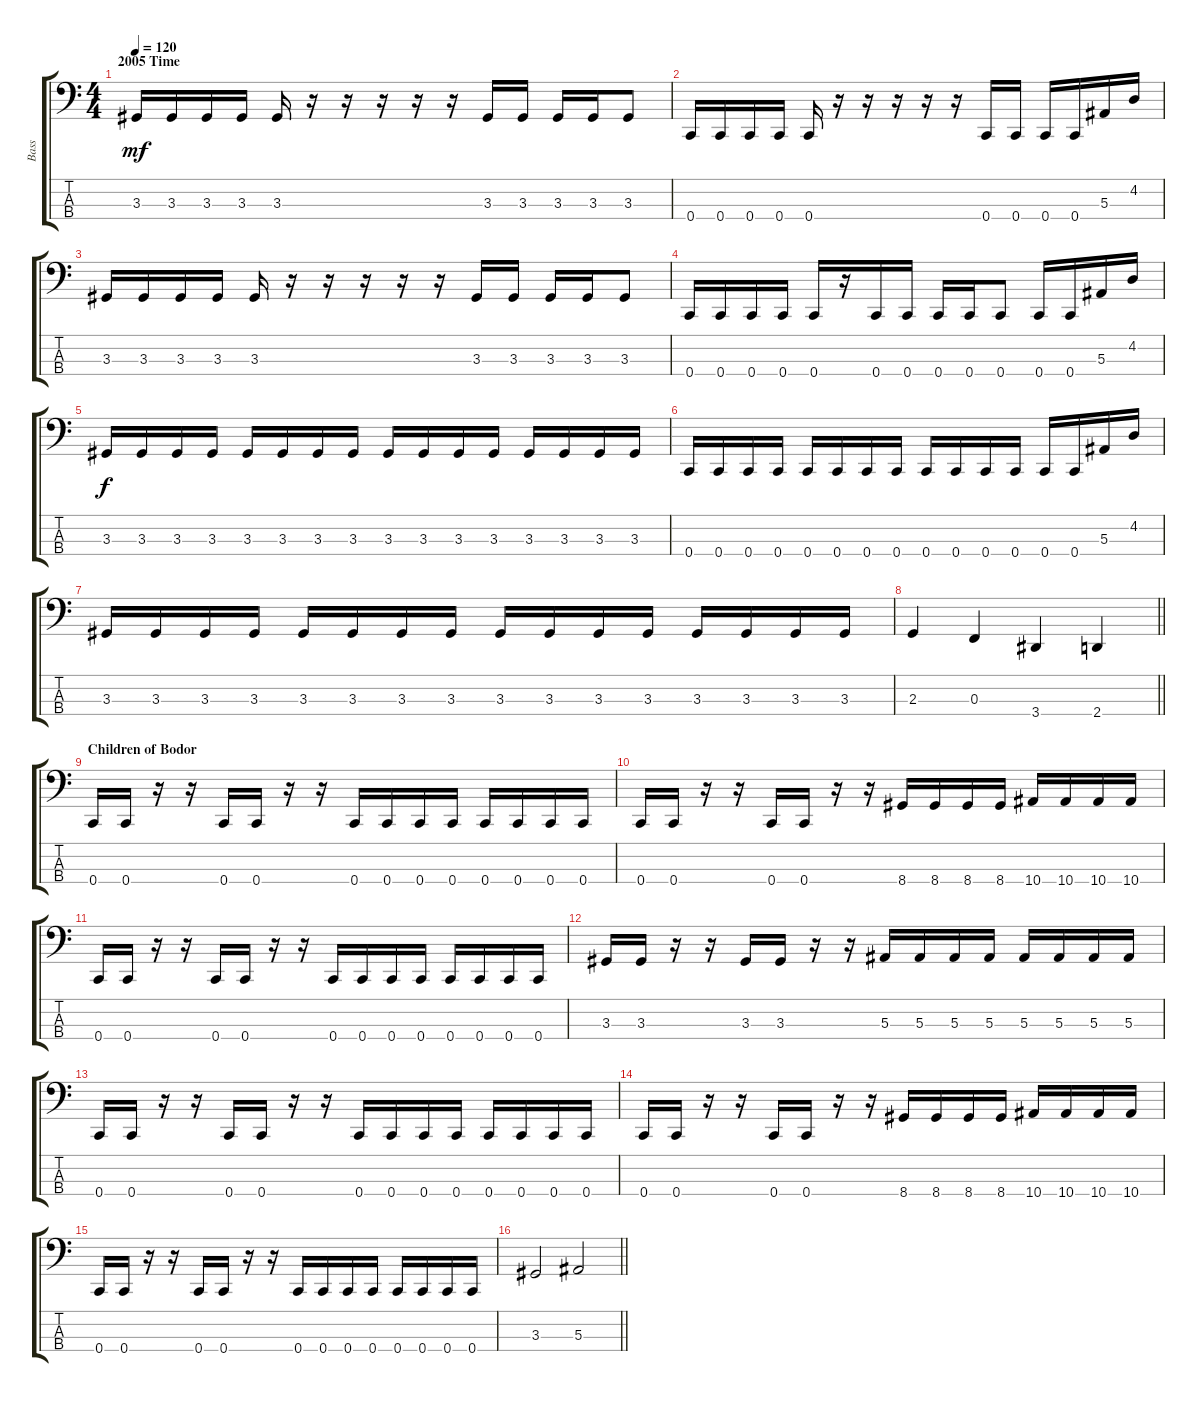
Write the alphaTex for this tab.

\track ("Bass" "Bass") {instrument electricbasspick}
\staff {score tabs}
\tuning (Eb2 Bb1 F1 C1) {hide}
\ts (4 4)
\section ("" "2005 Time")
\tempo 120
\clef f4
\ks c
3.3.16{dy mf} 3.3.16 3.3.16 3.3.16 3.3.16 r.16 r.16 r.16 r.16 r.16 3.3.16 3.3.16 3.3.16 3.3.16 3.3.8 |
0.4.16 0.4.16 0.4.16 0.4.16 0.4.16 r.16 r.16 r.16 r.16 r.16 0.4.16 0.4.16 0.4.16 0.4.16 5.3.16 4.2.16 |
3.3.16 3.3.16 3.3.16 3.3.16 3.3.16 r.16 r.16 r.16 r.16 r.16 3.3.16 3.3.16 3.3.16 3.3.16 3.3.8 |
0.4.16 0.4.16 0.4.16 0.4.16 0.4.16 r.16 0.4.16 0.4.16 0.4.16 0.4.16 0.4.8 0.4.16 0.4.16 5.3.16 4.2.16 |
3.3.16{dy f} 3.3.16 3.3.16 3.3.16 3.3.16 3.3.16 3.3.16 3.3.16 3.3.16 3.3.16 3.3.16 3.3.16 3.3.16 3.3.16 3.3.16 3.3.16 |
0.4.16 0.4.16 0.4.16 0.4.16 0.4.16 0.4.16 0.4.16 0.4.16 0.4.16 0.4.16 0.4.16 0.4.16 0.4.16 0.4.16 5.3.16 4.2.16 |
3.3.16 3.3.16 3.3.16 3.3.16 3.3.16 3.3.16 3.3.16 3.3.16 3.3.16 3.3.16 3.3.16 3.3.16 3.3.16 3.3.16 3.3.16 3.3.16 |
\barLineRight lightlight
2.3.4 0.3.4 3.4.4 2.4.4 |
\section ("" "Children of Bodor")
0.4.16 0.4.16 r.16 r.16 0.4.16 0.4.16 r.16 r.16 0.4.16 0.4.16 0.4.16 0.4.16 0.4.16 0.4.16 0.4.16 0.4.16 |
0.4.16 0.4.16 r.16 r.16 0.4.16 0.4.16 r.16 r.16 8.4.16 8.4.16 8.4.16 8.4.16 10.4.16 10.4.16 10.4.16 10.4.16 |
0.4.16 0.4.16 r.16 r.16 0.4.16 0.4.16 r.16 r.16 0.4.16 0.4.16 0.4.16 0.4.16 0.4.16 0.4.16 0.4.16 0.4.16 |
3.3.16 3.3.16 r.16 r.16 3.3.16 3.3.16 r.16 r.16 5.3.16 5.3.16 5.3.16 5.3.16 5.3.16 5.3.16 5.3.16 5.3.16 |
0.4.16 0.4.16 r.16 r.16 0.4.16 0.4.16 r.16 r.16 0.4.16 0.4.16 0.4.16 0.4.16 0.4.16 0.4.16 0.4.16 0.4.16 |
0.4.16 0.4.16 r.16 r.16 0.4.16 0.4.16 r.16 r.16 8.4.16 8.4.16 8.4.16 8.4.16 10.4.16 10.4.16 10.4.16 10.4.16 |
0.4.16 0.4.16 r.16 r.16 0.4.16 0.4.16 r.16 r.16 0.4.16 0.4.16 0.4.16 0.4.16 0.4.16 0.4.16 0.4.16 0.4.16 |
\barLineRight lightlight
3.3.2 5.3.2
